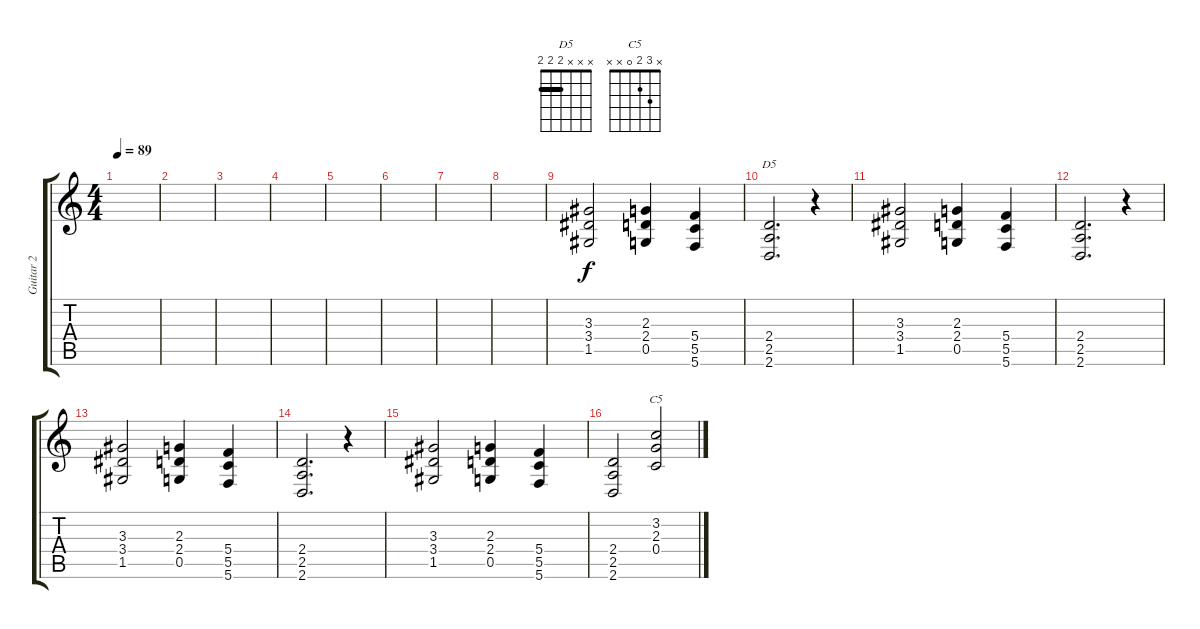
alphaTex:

\track ("Guitar 2" "Guitar 2") {instrument distortionguitar}
\staff {score tabs}
\tuning (D4 A3 F3 C3 G2 C2) {hide}
\chord ("D5" x x x 2 2 2) {barre 2}
\chord ("C5" x 3 2 0 x x)
\ts (4 4)
\tempo 89
\clef g2
\ks c
|
|
|
|
|
|
|
|
(3.3 3.4 1.5).2 (2.3 2.4 0.5).4 (5.4 5.5 5.6).4 |
(2.4 2.5 2.6).2{d ch "D5"} r.4 |
(3.3 3.4 1.5).2 (2.3 2.4 0.5).4 (5.4 5.5 5.6).4 |
(2.4 2.5 2.6).2{d} r.4 |
(3.3 3.4 1.5).2 (2.3 2.4 0.5).4 (5.4 5.5 5.6).4 |
(2.4 2.5 2.6).2{d} r.4 |
(3.3 3.4 1.5).2 (2.3 2.4 0.5).4 (5.4 5.5 5.6).4 |
(2.4 2.5 2.6).2 (3.2 2.3 0.4).2{ch "C5"}
